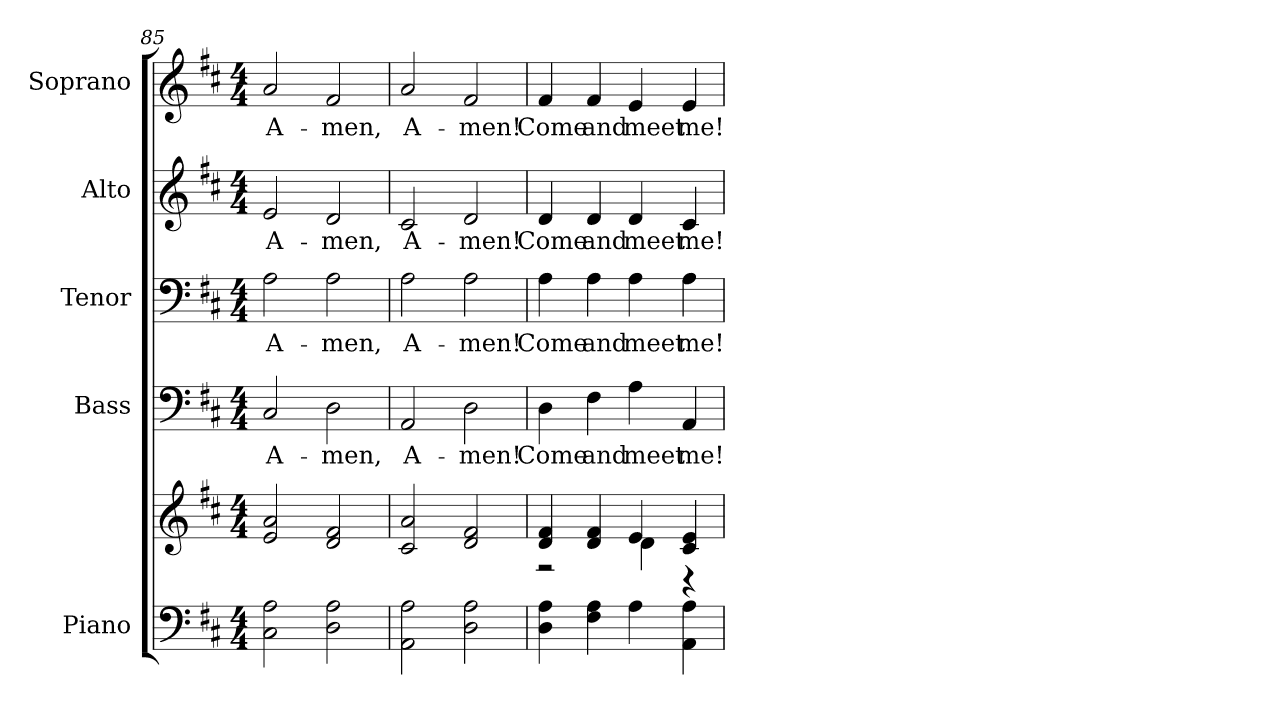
**kern	**kern	**kern	**text	**kern	**text	**kern	**text	**kern	**text
*part5	*part5	*part4	*part4	*part3	*part3	*part2	*part2	*part1	*part1
*staff6	*staff5	*staff4	*staff4	*staff3	*staff3	*staff2	*staff2	*staff1	*staff1
*I"Piano	*	*I"Bass	*	*I"Tenor	*	*I"Alto	*	*I"Soprano	*
*I'Pno.	*	*I'B.	*	*I'T.	*	*I'A.	*	*I'S.	*
*clefF4	*clefG2	*clefF4	*	*clefF4	*	*clefG2	*	*clefG2	*
*k[f#c#]	*k[f#c#]	*k[f#c#]	*	*k[f#c#]	*	*k[f#c#]	*	*k[f#c#]	*
*D:	*D:	*D:	*	*D:	*	*D:	*	*D:	*
*M4/4	*M4/4	*M4/4	*	*M4/4	*	*M4/4	*	*M4/4	*
=85	=85	=85	=85	=85	=85	=85	=85	=85	=85
!	!	!	!LO:LY:b:color=#000000	!	!	!	!	!	!
!	!	!	!	!	!LO:LY:b:color=#000000	!	!	!	!
!	!	!	!	!	!	!	!LO:LY:b:color=#000000	!	!
!	!	!	!	!	!	!	!	!	!LO:LY:b:color=#000000
2C#i\ 2Ai	2ei/ 2ai	2C#i/	A-	2Ai\	A-	2ei/	A-	2ai/	A-
!	!	!	!LO:LY:b:color=#000000	!	!	!	!	!	!
!	!	!	!	!	!LO:LY:b:color=#000000	!	!	!	!
!	!	!	!	!	!	!	!LO:LY:b:color=#000000	!	!
!	!	!	!	!	!	!	!	!	!LO:LY:b:color=#000000
2Di\ 2Ai	2di/ 2f#i	2Di\	-men,	2Ai\	-men,	2di/	-men,	2f#i/	-men,
!!LO:LB:g=z
=86	=86	=86	=86	=86	=86	=86	=86	=86	=86
!	!	!	!LO:LY:b:color=#000000	!	!	!	!	!	!
!	!	!	!	!	!LO:LY:b:color=#000000	!	!	!	!
!	!	!	!	!	!	!	!LO:LY:b:color=#000000	!	!
!	!	!	!	!	!	!	!	!	!LO:LY:b:color=#000000
2AAi\ 2Ai	2c#i/ 2ai	2AAi/	A-	2Ai\	A-	2c#i/	A-	2ai/	A-
!	!	!	!LO:LY:b:color=#000000	!	!	!	!	!	!
!	!	!	!	!	!LO:LY:b:color=#000000	!	!	!	!
!	!	!	!	!	!	!	!LO:LY:b:color=#000000	!	!
!	!	!	!	!	!	!	!	!	!LO:LY:b:color=#000000
2Di\ 2Ai	2di/ 2f#i	2Di\	-men!	2Ai\	-men!	2di/	-men!	2f#i/	-men!
=87	=87	=87	=87	=87	=87	=87	=87	=87	=87
*	*^	*	*	*	*	*	*	*	*
!	!	!	!	!LO:LY:b:color=#000000	!	!	!	!	!	!
!	!	!	!	!	!	!LO:LY:b:color=#000000	!	!	!	!
!	!	!	!	!	!	!	!	!LO:LY:b:color=#000000	!	!
!	!	!	!	!	!	!	!	!	!	!LO:LY:b:color=#000000
4Di\ 4Ai	4di/ 4f#i	2r	4Di\	Come	4Ai\	Come	4di/	Come	4f#i/	Come
!	!	!	!	!LO:LY:b:color=#000000	!	!	!	!	!	!
!	!	!	!	!	!	!LO:LY:b:color=#000000	!	!	!	!
!	!	!	!	!	!	!	!	!LO:LY:b:color=#000000	!	!
!	!	!	!	!	!	!	!	!	!	!LO:LY:b:color=#000000
4F#i\ 4Ai	4di/ 4f#i	.	4F#i\	and	4Ai\	and	4di/	and	4f#i/	and
!	!	!	!	!LO:LY:b:color=#000000	!	!	!	!	!	!
!	!	!	!	!	!	!LO:LY:b:color=#000000	!	!	!	!
!	!	!	!	!	!	!	!	!LO:LY:b:color=#000000	!	!
!	!	!	!	!	!	!	!	!	!	!LO:LY:b:color=#000000
4Ai\	4ei/	4di\	4Ai\	meet	4Ai\	meet	4di/	meet	4ei/	meet
!	!	!	!	!LO:LY:b:color=#000000	!	!	!	!	!	!
!	!	!	!	!	!	!LO:LY:b:color=#000000	!	!	!	!
!	!	!	!	!	!	!	!	!LO:LY:b:color=#000000	!	!
!	!	!	!	!	!	!	!	!	!	!LO:LY:b:color=#000000
4AAi\ 4Ai	4c#i/ 4ei	4r	4AAi/	me!	4Ai\	me!	4c#i/	me!	4ei/	me!
*	*v	*v	*	*	*	*	*	*	*	*
=	=	=	=	=	=	=	=	=	=
*-	*-	*-	*-	*-	*-	*-	*-	*-	*-
